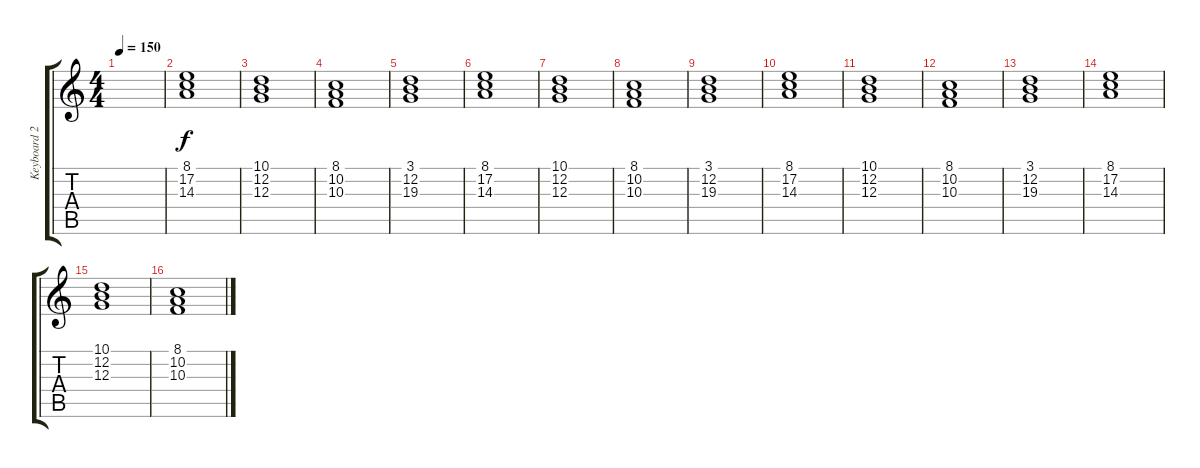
\track ("Keyboard 2" "Keyboard 2") {instrument tremolostrings}
\staff {score tabs}
\tuning (E4 B3 G3 D3 A2 E2) {hide}
\ts (4 4)
\tempo 150
\clef g2
\ks c
|
(8.1 17.2 14.3).1 |
(10.1 12.2 12.3).1 |
(8.1 10.2 10.3).1 |
(3.1 12.2 19.3).1 |
(8.1 17.2 14.3).1 |
(10.1 12.2 12.3).1 |
(8.1 10.2 10.3).1 |
(3.1 12.2 19.3).1 |
(8.1 17.2 14.3).1 |
(10.1 12.2 12.3).1 |
(8.1 10.2 10.3).1 |
(3.1 12.2 19.3).1 |
(8.1 17.2 14.3).1 |
(10.1 12.2 12.3).1 |
(8.1 10.2 10.3).1
